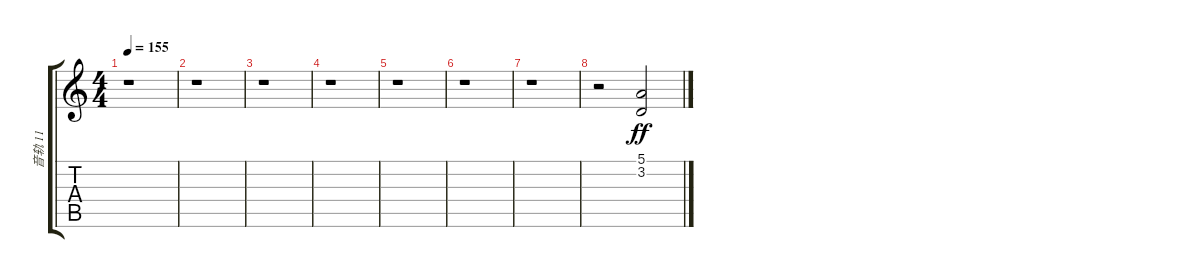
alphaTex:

\track ("音轨 11" "音轨 11") {instrument reversecymbal}
\staff {score tabs}
\tuning (E4 B3 G3 D3 A2 E2) {hide}
\ts (4 4)
\tempo 155
\clef g2
\ks c
r.1{dy ff} |
r.1 |
r.1 |
r.1 |
r.1 |
r.1 |
r.1 |
r.2 (5.1 3.2).2
